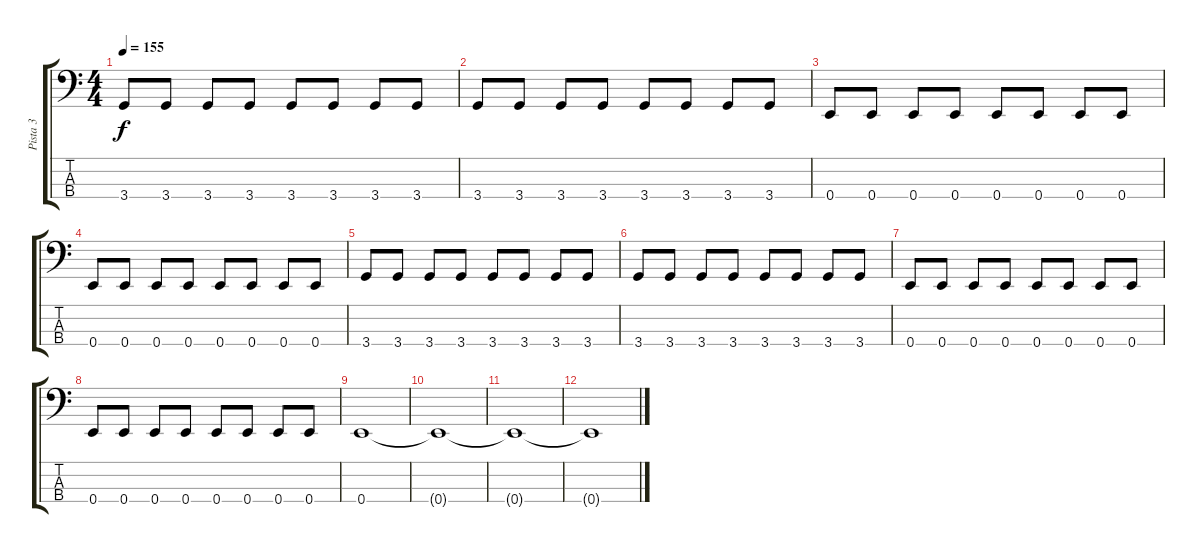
\track ("Pista 3" "Pista 3") {instrument electricbassfinger}
\staff {score tabs}
\tuning (G2 D2 A1 E1) {hide}
\ts (4 4)
\tempo 155
\clef f4
\ks c
3.4.8{dy f} 3.4.8 3.4.8 3.4.8 3.4.8 3.4.8 3.4.8 3.4.8 |
3.4.8 3.4.8 3.4.8 3.4.8 3.4.8 3.4.8 3.4.8 3.4.8 |
0.4.8 0.4.8 0.4.8 0.4.8 0.4.8 0.4.8 0.4.8 0.4.8 |
0.4.8 0.4.8 0.4.8 0.4.8 0.4.8 0.4.8 0.4.8 0.4.8 |
3.4.8 3.4.8 3.4.8 3.4.8 3.4.8 3.4.8 3.4.8 3.4.8 |
3.4.8 3.4.8 3.4.8 3.4.8 3.4.8 3.4.8 3.4.8 3.4.8 |
0.4.8 0.4.8 0.4.8 0.4.8 0.4.8 0.4.8 0.4.8 0.4.8 |
0.4.8 0.4.8 0.4.8 0.4.8 0.4.8 0.4.8 0.4.8 0.4.8 |
0.4.1{volume 0} |
0.4{t}.1 |
0.4{t}.1 |
0.4{t}.1
